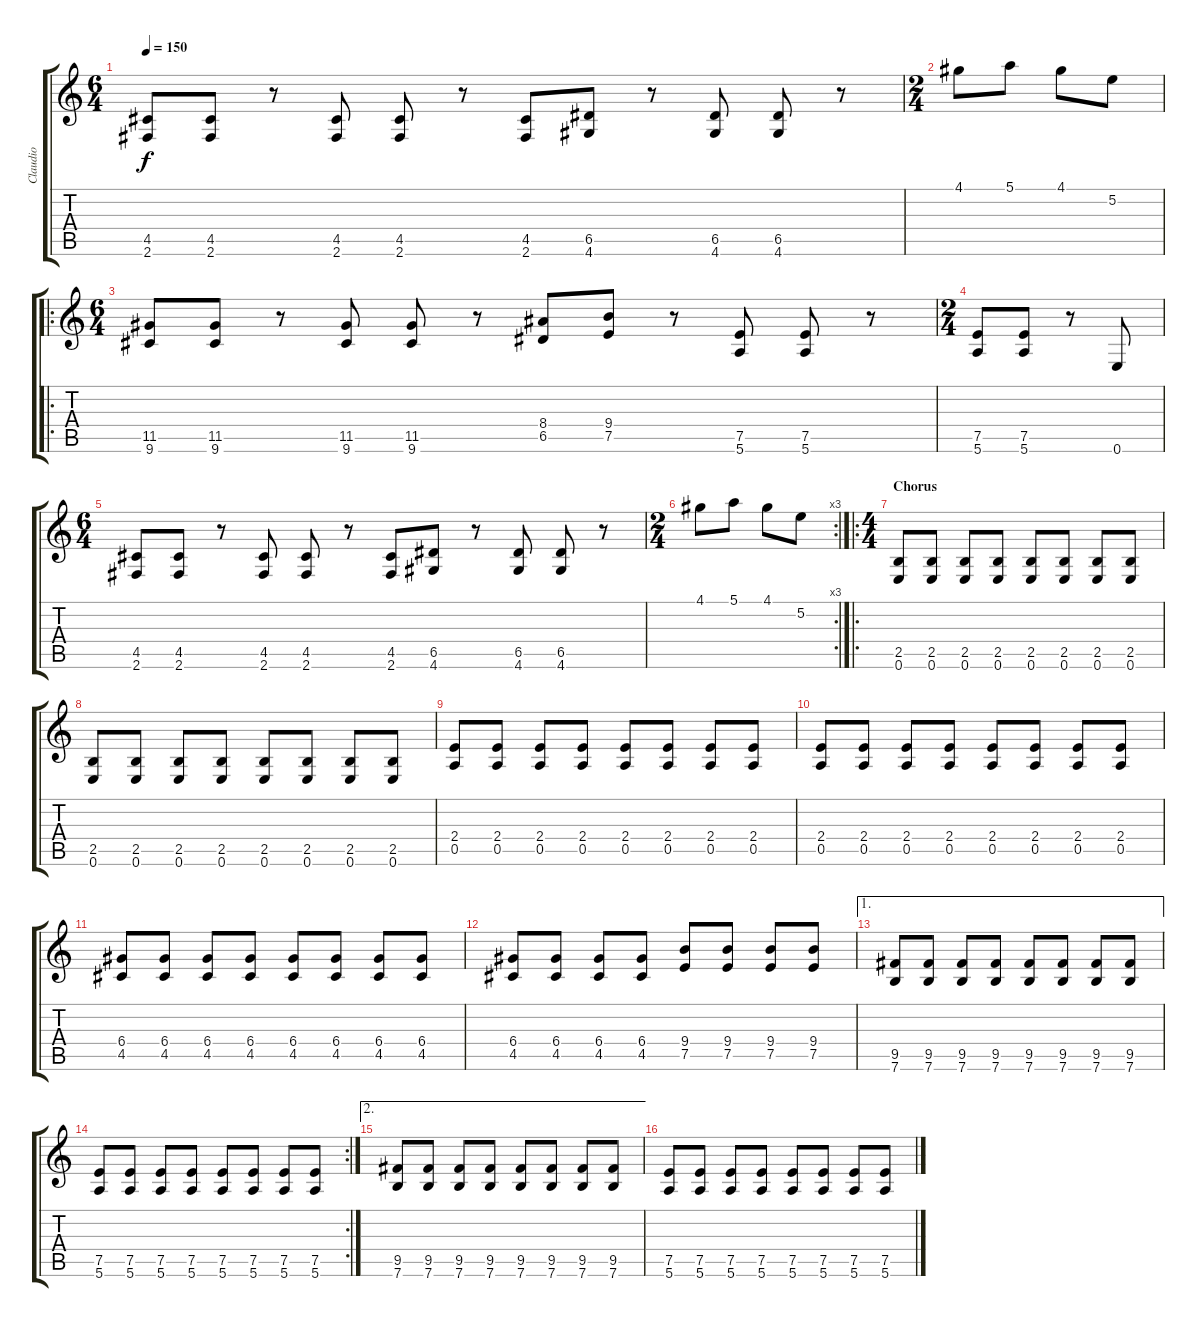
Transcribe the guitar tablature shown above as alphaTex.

\track ("Claudio" "Claudio") {instrument overdrivenguitar}
\staff {score tabs}
\tuning (E4 B3 G3 D3 A2 E2) {hide}
\ts (6 4)
\tempo 150
\clef g2
\ks c
(4.5 2.6).8{dy f} (4.5 2.6).8 r.8 (4.5 2.6).8 (4.5 2.6).8 r.8 (4.5 2.6).8 (6.5 4.6).8 r.8 (6.5 4.6).8 (6.5 4.6).8 r.8 |
\ts (2 4)
4.1.8 5.1.8 4.1.8 5.2.8 |
\ro
\ts (6 4)
(11.5 9.6).8{instrument overdrivenguitar} (11.5 9.6).8 r.8 (11.5 9.6).8 (11.5 9.6).8 r.8 (8.4 6.5).8 (9.4 7.5).8 r.8 (7.5 5.6).8 (7.5 5.6).8 r.8 |
\ts (2 4)
(7.5 5.6).8 (7.5 5.6).8 r.8 0.6.8 |
\ts (6 4)
(4.5 2.6).8 (4.5 2.6).8 r.8 (4.5 2.6).8 (4.5 2.6).8 r.8 (4.5 2.6).8 (6.5 4.6).8 r.8 (6.5 4.6).8 (6.5 4.6).8 r.8 |
\rc 3
\ts (2 4)
4.1.8 5.1.8 4.1.8 5.2.8 |
\ro
\ts (4 4)
\section ("" "Chorus")
(2.5 0.6).8{instrument electricguitarmuted} (2.5 0.6).8 (2.5 0.6).8 (2.5 0.6).8 (2.5 0.6).8 (2.5 0.6).8 (2.5 0.6).8 (2.5 0.6).8 |
(2.5 0.6).8{instrument electricguitarmuted} (2.5 0.6).8 (2.5 0.6).8 (2.5 0.6).8 (2.5 0.6).8 (2.5 0.6).8 (2.5 0.6).8 (2.5 0.6).8 |
(2.4 0.5).8{instrument electricguitarmuted} (2.4 0.5).8 (2.4 0.5).8 (2.4 0.5).8 (2.4 0.5).8 (2.4 0.5).8 (2.4 0.5).8 (2.4 0.5).8 |
(2.4 0.5).8{instrument electricguitarmuted} (2.4 0.5).8 (2.4 0.5).8 (2.4 0.5).8 (2.4 0.5).8 (2.4 0.5).8 (2.4 0.5).8 (2.4 0.5).8 |
(6.4 4.5).8{instrument electricguitarmuted} (6.4 4.5).8 (6.4 4.5).8 (6.4 4.5).8 (6.4 4.5).8 (6.4 4.5).8 (6.4 4.5).8 (6.4 4.5).8 |
(6.4 4.5).8{instrument electricguitarmuted} (6.4 4.5).8 (6.4 4.5).8 (6.4 4.5).8 (9.4 7.5).8 (9.4 7.5).8 (9.4 7.5).8 (9.4 7.5).8 |
\ae 1
(9.5 7.6).8{instrument electricguitarmuted} (9.5 7.6).8 (9.5 7.6).8 (9.5 7.6).8 (9.5 7.6).8 (9.5 7.6).8 (9.5 7.6).8 (9.5 7.6).8 |
\rc 2
(7.5 5.6).8{instrument electricguitarmuted} (7.5 5.6).8 (7.5 5.6).8 (7.5 5.6).8 (7.5 5.6).8 (7.5 5.6).8 (7.5 5.6).8 (7.5 5.6).8 |
\ae 2
(9.5 7.6).8{instrument electricguitarmuted} (9.5 7.6).8 (9.5 7.6).8 (9.5 7.6).8 (9.5 7.6).8 (9.5 7.6).8 (9.5 7.6).8 (9.5 7.6).8 |
(7.5 5.6).8{instrument electricguitarmuted} (7.5 5.6).8 (7.5 5.6).8 (7.5 5.6).8 (7.5 5.6).8 (7.5 5.6).8 (7.5 5.6).8 (7.5 5.6).8
